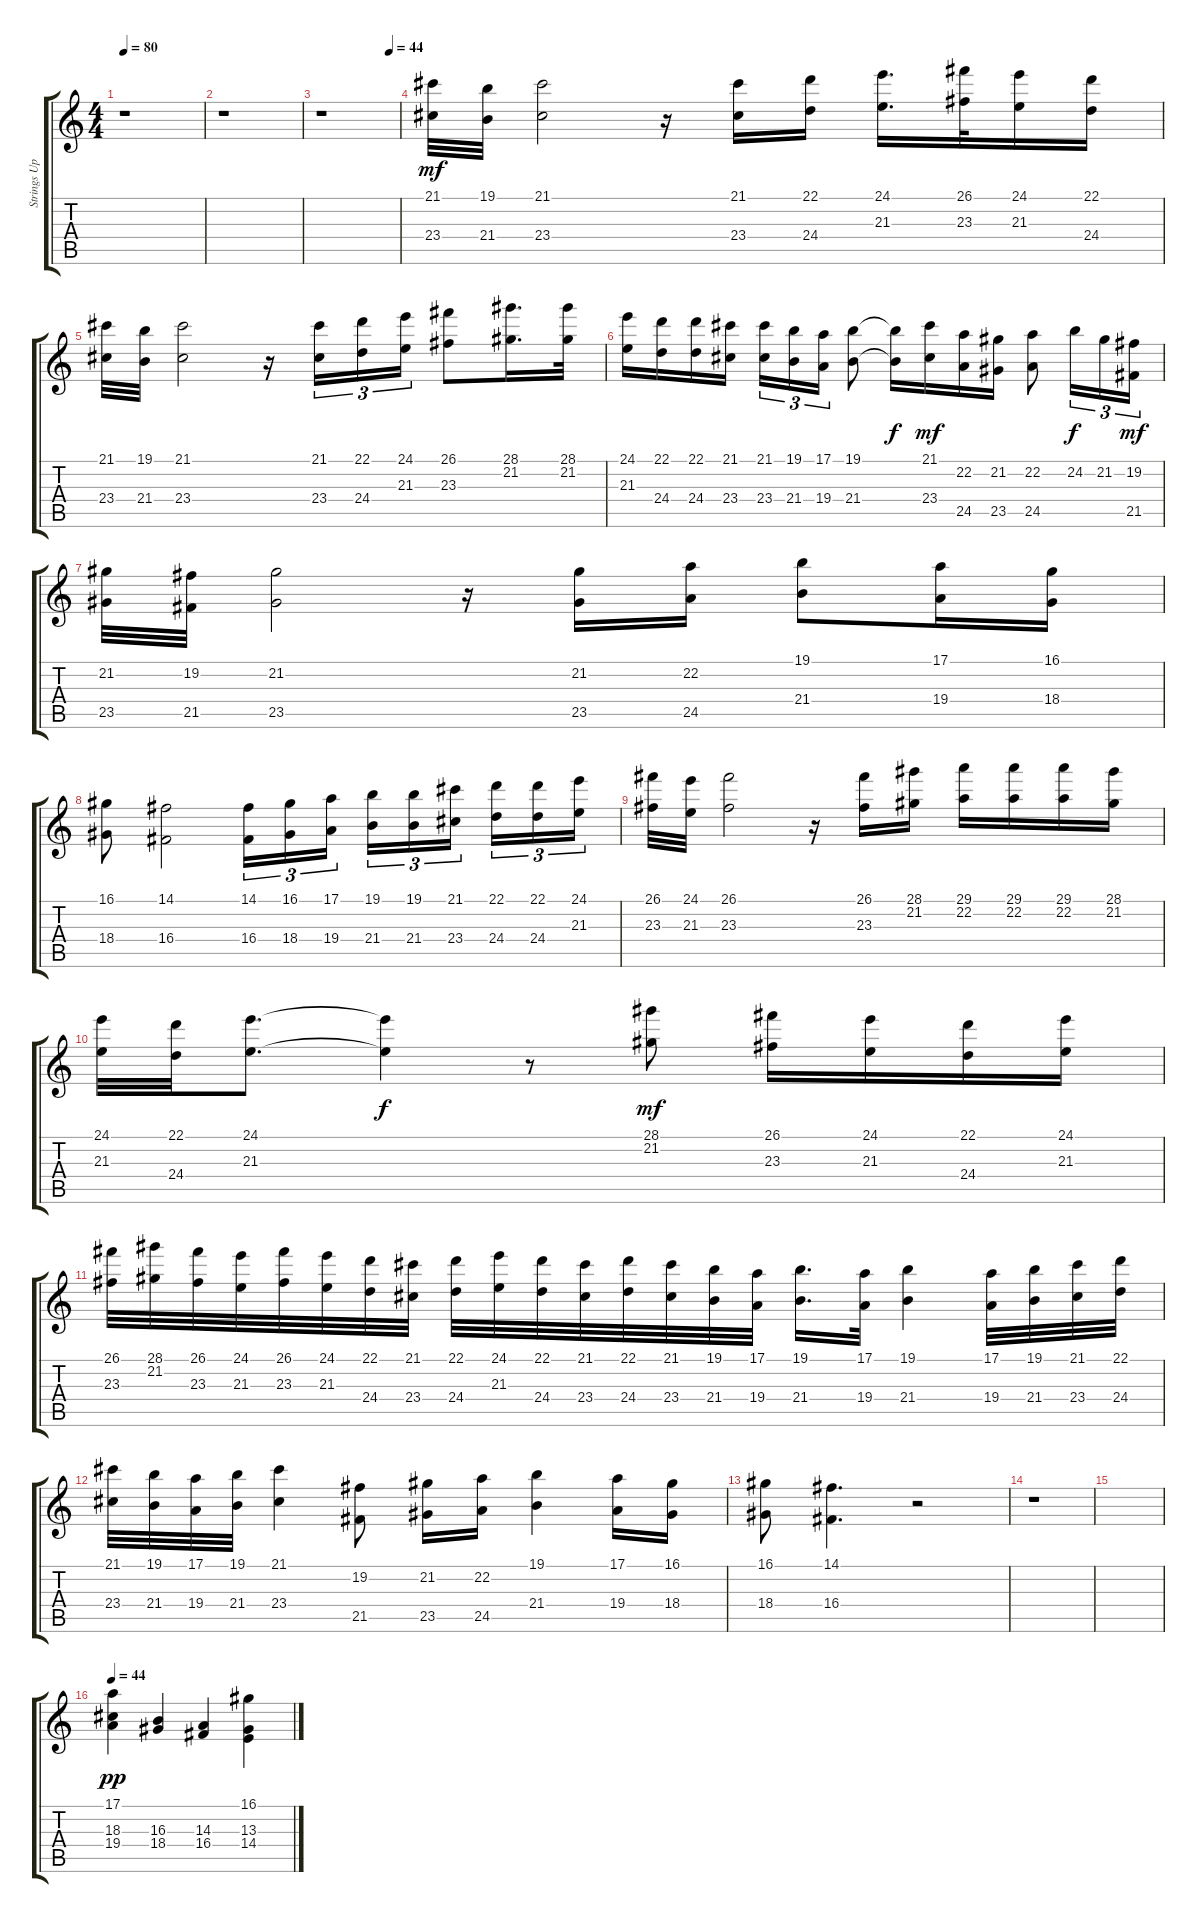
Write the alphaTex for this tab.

\track ("Strings Upper" "Strings Up") {instrument stringensemble1}
\staff {score tabs}
\tuning (E4 B3 G3 D3 A2 E2) {hide}
\ts (4 4)
\tempo 80
\clef g2
\ks c
r.1{dy f} |
r.1 |
\tempo (44 0.875)
r.1 |
(21.1 23.4).32{dy mf} (19.1 21.4).32 (21.1 23.4).2 r.16 (21.1 23.4).16 (22.1 24.4).16 (24.1 21.3).16{d} (26.1 23.3).32 (24.1 21.3).16 (22.1 24.4).16 |
(21.1 23.4).32 (19.1 21.4).32 (21.1 23.4).2 r.16 (21.1 23.4).16{tu (3 2)} (22.1 24.4).16{tu (3 2)} (24.1 21.3).16{tu (3 2)} (26.1 23.3).8 (28.1 21.2).16{d} (28.1 21.2).32 |
(24.1 21.3).16 (22.1 24.4).16 (22.1 24.4).16 (21.1 23.4).16 (21.1 23.4).16{tu (3 2)} (19.1 21.4).16{tu (3 2)} (17.1 19.4).16{tu (3 2)} (19.1 21.4).8 (19.1{t} 21.4{t}).16{dy f} (21.1 23.4).16{dy mf} (22.2 24.5).16 (21.2 23.5).16 (22.2 24.5).8 24.2.16{tu (3 2) dy f} 21.2.16{tu (3 2)} (19.2 21.5).16{tu (3 2) dy mf} |
(21.2 23.5).32 (19.2 21.5).32 (21.2 23.5).2 r.16 (21.2 23.5).16 (22.2 24.5).16 (19.1 21.4).8 (17.1 19.4).16 (16.1 18.4).16 |
(16.1 18.4).8 (14.1 16.4).2 (14.1 16.4).16{tu (3 2)} (16.1 18.4).16{tu (3 2)} (17.1 19.4).16{tu (3 2)} (19.1 21.4).16{tu (3 2)} (19.1 21.4).16{tu (3 2)} (21.1 23.4).16{tu (3 2)} (22.1 24.4).16{tu (3 2)} (22.1 24.4).16{tu (3 2)} (24.1 21.3).16{tu (3 2)} |
(26.1 23.3).32 (24.1 21.3).32 (26.1 23.3).2 r.16 (26.1 23.3).16 (28.1 21.2).16 (29.1 22.2).16 (29.1 22.2).16 (29.1 22.2).16 (28.1 21.2).16 |
(24.1 21.3).32 (22.1 24.4).32 (24.1 21.3).8{d} (24.1{t} 21.3{t}).4{dy f} r.8 (28.1 21.2).8{dy mf} (26.1 23.3).16 (24.1 21.3).16 (22.1 24.4).16 (24.1 21.3).16 |
(26.1 23.3).32 (28.1 21.2).32 (26.1 23.3).32 (24.1 21.3).32 (26.1 23.3).32 (24.1 21.3).32 (22.1 24.4).32 (21.1 23.4).32 (22.1 24.4).32 (24.1 21.3).32 (22.1 24.4).32 (21.1 23.4).32 (22.1 24.4).32 (21.1 23.4).32 (19.1 21.4).32 (17.1 19.4).32 (19.1 21.4).16{d} (17.1 19.4).32 (19.1 21.4).4 (17.1 19.4).32 (19.1 21.4).32 (21.1 23.4).32 (22.1 24.4).32 |
(21.1 23.4).32 (19.1 21.4).32 (17.1 19.4).32 (19.1 21.4).32 (21.1 23.4).4 (19.2 21.5).8 (21.2 23.5).16 (22.2 24.5).16 (19.1 21.4).4 (17.1 19.4).16 (16.1 18.4).16 |
(16.1 18.4).8 (14.1 16.4).4{d} r.2 |
r.1 |
|
\tempo 44
(17.1 18.3 19.4).4{dy pp} (16.3 18.4).4 (14.3 16.4).4 (16.1 13.3 14.4).4
